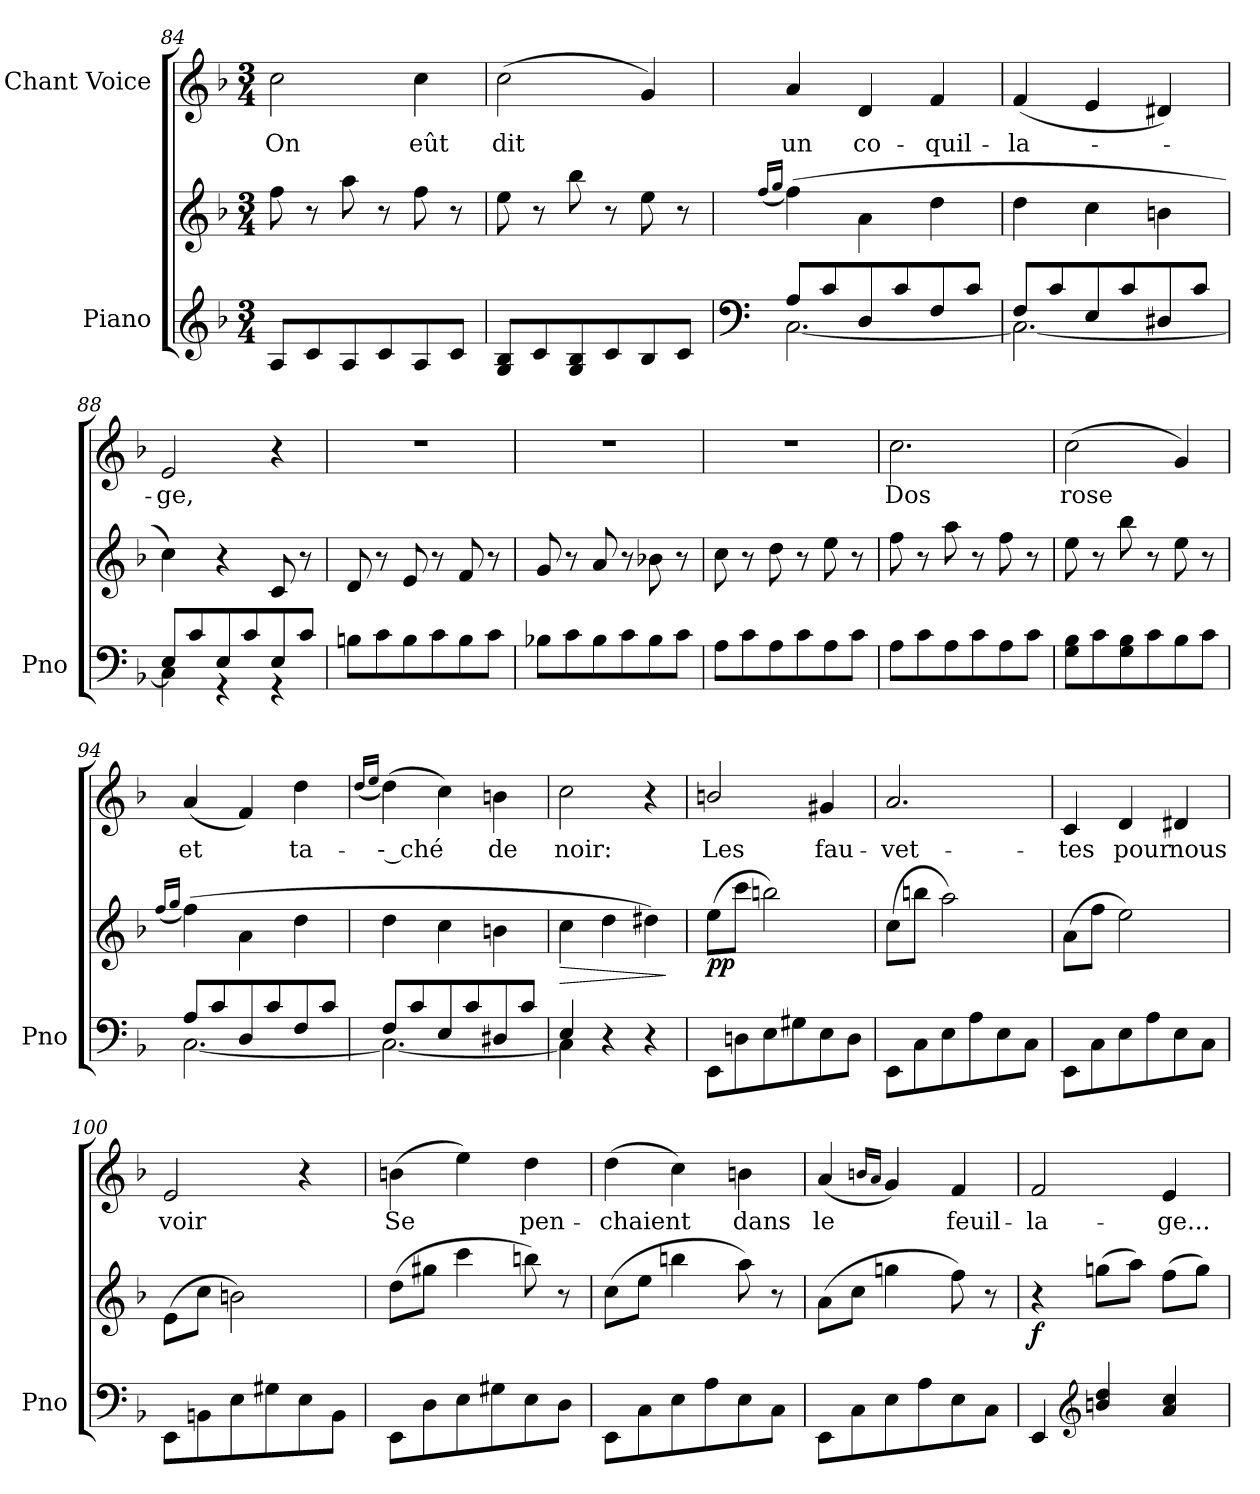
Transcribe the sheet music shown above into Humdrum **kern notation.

**kern	**kern	**dynam	**kern	**text
*part2	*part2	*part2	*part1	*part1
*staff3	*staff2	*staff2/3	*staff1	*staff1
*I"Piano	*	*	*I"Chant Voice	*
*I'Pno	*	*	*	*
*clefG2	*clefG2	*	*clefG2	*
*k[b-]	*k[b-]	*	*k[b-]	*
*M3/4	*M3/4	*	*M3/4	*
=84	=84	=84	=84	=84
!	!	!	!	!LO:LY:b
8A/L	8ff\	.	2cc\	On
8c/	8r	.	.	.
8A/	8aa\	.	.	.
8c/	8r	.	.	.
!	!	!	!	!LO:LY:b
8A/	8ff\	.	4cc\	eût
8c/J	8r	.	.	.
!!LO:LB:g=z
=85	=85	=85	=85	=85
!	!	!	!	!LO:LY:b
8G/ 8B-/L	8ee\	.	(>2cc\	dit
8c/	8r	.	.	.
8G/ 8B-/	8bb-\	.	.	.
8c/	8r	.	.	.
8B-/	8ee\	.	4g/)	.
8c/J	8r	.	.	.
=86	=86	=86	=86	=86
*clefF4	*	*	*	*
.	(<16qff/LL	.	.	.
.	16qgg/JJ	.	.	.
*^	*	*	*	*
!	!	!	!	!	!LO:LY:b
8A/L	[2.C\	(>4ff\)	.	4a/	un
8c/	.	.	.	.	.
!	!	!	!	!	!LO:LY:b
8D/	.	4a\	.	4d/	co-
8c/	.	.	.	.	.
!	!	!	!	!	!LO:LY:b
8F/	.	4dd\	.	4f/	-quil-
8c/J	.	.	.	.	.
=87	=87	=87	=87	=87	=87
!	!	!	!	!	!LO:LY:b
8F/L	2.C\_	4dd\	.	(<4f/	-la-
8c/	.	.	.	.	.
8E/	.	4cc\	.	4e/	.
8c/	.	.	.	.	.
8D#X/	.	4bn\	.	4d#X/)	.
8c/J	.	.	.	.	.
=88	=88	=88	=88	=88	=88
!	!	!	!	!	!LO:LY:b
8E/L	4C\]	4cc\)	.	2e/	-ge,
8c/	.	.	.	.	.
8E/	4r	4r	.	.	.
8c/	.	.	.	.	.
8E/	4r	8c/	.	4r	.
8c/J	.	8r	.	.	.
*v	*v	*	*	*	*
=89	=89	=89	=89	=89
8Bn\L	8d/	.	2.r	.
8c\	8r	.	.	.
8B\	8e/	.	.	.
8c\	8r	.	.	.
8B\	8f/	.	.	.
8c\J	8r	.	.	.
!!LO:PB:g=z
=90	=90	=90	=90	=90
8B-X\L	8g/	.	2.r	.
8c\	8r	.	.	.
8B-\	8a/	.	.	.
8c\	8r	.	.	.
8B-\	8b-X\	.	.	.
8c\J	8r	.	.	.
=91	=91	=91	=91	=91
8A\L	8cc\	.	2.r	.
8c\	8r	.	.	.
8A\	8dd\	.	.	.
8c\	8r	.	.	.
8A\	8ee\	.	.	.
8c\J	8r	.	.	.
=92	=92	=92	=92	=92
!	!	!	!	!LO:LY:b
8A\L	8ff\	.	2.cc\	Dos
8c\	8r	.	.	.
8A\	8aa\	.	.	.
8c\	8r	.	.	.
8A\	8ff\	.	.	.
8c\J	8r	.	.	.
=93	=93	=93	=93	=93
!	!	!	!	!LO:LY:b
8G\ 8B-\L	8ee\	.	(>2cc\	rose
8c\	8r	.	.	.
8G\ 8B-\	8bb-\	.	.	.
8c\	8r	.	.	.
8B-\	8ee\	.	4g/)	.
8c\J	8r	.	.	.
=94	=94	=94	=94	=94
.	(<16qff/LL	.	.	.
.	16qgg/JJ	.	.	.
*^	*	*	*	*
!	!	!	!	!	!LO:LY:b
8A/L	[2.C\	(>4ff\)	.	(<4a/	et
8c/	.	.	.	.	.
8D/	.	4a\	.	4f/)	.
8c/	.	.	.	.	.
!	!	!	!	!	!LO:LY:b
8F/	.	4dd\	.	4dd\	ta-
8c/J	.	.	.	.	.
!!LO:LB:g=z
=95	=95	=95	=95	=95	=95
.	.	.	.	(<16qdd/LL	.
.	.	.	.	16qee/JJ	.
!	!	!	!	!	!LO:LY:b
8F/L	2.C\_	4dd\	.	(>4dd\)	-- ché
8c/	.	.	.	.	.
8E/	.	4cc\	.	4cc\)	.
8c/	.	.	.	.	.
!	!	!	!	!	!LO:LY:b
8D#X/	.	4bn\	.	4bn\	de
8c/J	.	.	.	.	.
=96	=96	=96	=96	=96	=96
!	!	!	!LO:HP:b	!	!LO:LY:b
4E/	4C\]	4cc\	>	2cc\	noir:
4r	2ryy	4dd\	.	.	.
4r	.	4dd#X\)	.	4r	.
*v	*v	*	*	*	*
.	.	]	.	.
=97	=97	=97	=97	=97
!	!	!LO:DY:b	!	!LO:LY:b
8EE\L	(>8ee\L	pp	2bn/	Les
8Dn\	8ccc\J	.	.	.
8E\	2bbn\)	.	.	.
8G#X\	.	.	.	.
!	!	!	!	!LO:LY:b
8E\	.	.	4g#X/	fau-
8D\J	.	.	.	.
=98	=98	=98	=98	=98
!	!	!	!	!LO:LY:b
8EE\L	(>8cc\L	.	2.a/	-vet-
8C\	8bbn\J	.	.	.
8E\	2aa\)	.	.	.
8A\	.	.	.	.
8E\	.	.	.	.
8C\J	.	.	.	.
=99	=99	=99	=99	=99
!	!	!	!	!LO:LY:b
8EE\L	(>8a\L	.	4c/	-tes
8C\	8ff\J	.	.	.
!	!	!	!	!LO:LY:b
8E\	2ee\)	.	4d/	pour
8A\	.	.	.	.
!	!	!	!	!LO:LY:b
8E\	.	.	4d#X/	nous
8C\J	.	.	.	.
!!LO:LB:g=z
=100	=100	=100	=100	=100
!	!	!	!	!LO:LY:b
8EE\L	(>8e\L	.	2e/	voir
8BBn\	8cc\J	.	.	.
8E\	2bn\)	.	.	.
8G#X\	.	.	.	.
8E\	.	.	4r	.
8BB\J	.	.	.	.
=101	=101	=101	=101	=101
!	!	!	!	!LO:LY:b
8EE\L	(>8dd\L	.	(>4bn\	Se
8D\	8gg#X\J	.	.	.
8E\	4ccc\	.	4ee\)	.
8G#X\	.	.	.	.
!	!	!	!	!LO:LY:b
8E\	8bbn\)	.	4dd\	pen-
8D\J	8r	.	.	.
=102	=102	=102	=102	=102
!	!	!	!	!LO:LY:b
8EE\L	(>8cc\L	.	(>4dd\	-chaient
8C\	8ee\J	.	.	.
8E\	4bbn\	.	4cc\)	.
8A\	.	.	.	.
!	!	!	!	!LO:LY:b
8E\	8aa\)	.	4bn\	dans
8C\J	8r	.	.	.
=103	=103	=103	=103	=103
!	!	!	!	!LO:LY:b
8EE\L	(>8a\L	.	(<4a/	le
8C\	8cc\J	.	.	.
.	.	.	16qbn/LL	.
.	.	.	16qa/JJ	.
8E\	4ggn\	.	4g/)	.
8A\	.	.	.	.
!	!	!	!	!LO:LY:b
8E\	8ff\)	.	4f/	feuil-
8C\J	8r	.	.	.
=104	=104	=104	=104	=104
!	!	!LO:DY:b	!	!LO:LY:b
4EE/	4r	f	2f/	-la-
*clefG2	*	*	*	*
4bn/ 4dd/	(>8ggn\L	.	.	.
.	8aa\J)	.	.	.
!	!	!	!	!LO:LY:b
4a/ 4cc/	(>8ff\L	.	4e/	-ge...
.	8gg\J)	.	.	.
=	=	=	=	=
*-	*-	*-	*-	*-
